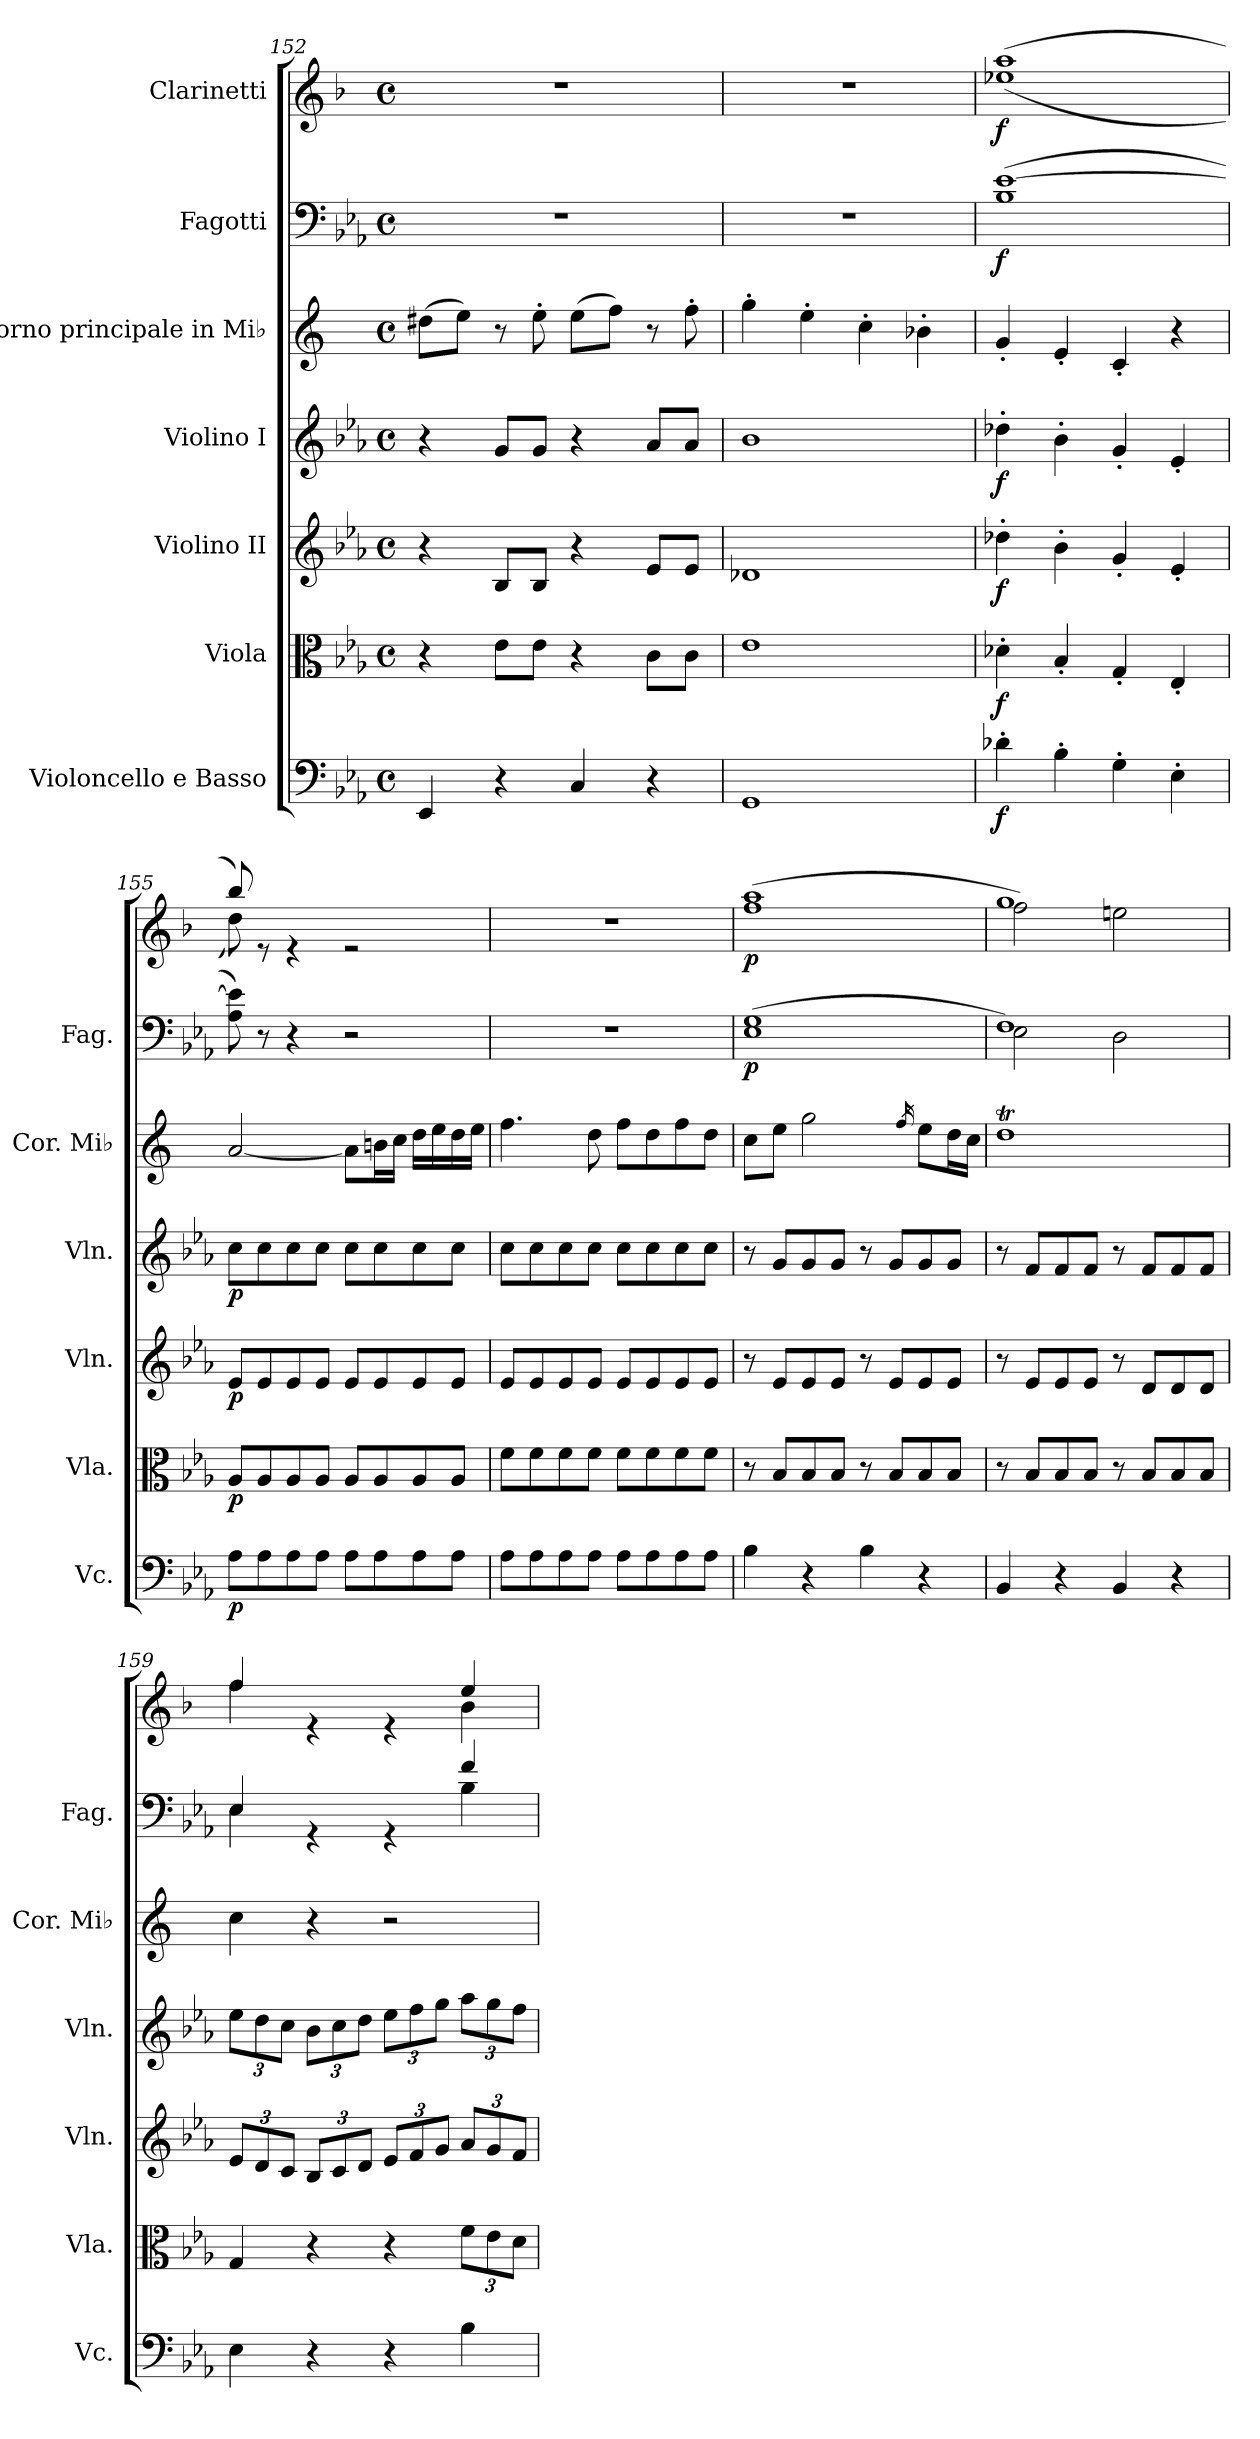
**kern	**dynam	**kern	**dynam	**kern	**dynam	**kern	**dynam	**kern	**kern	**dynam	**kern	**dynam
*part7	*part7	*part6	*part6	*part5	*part5	*part4	*part4	*part3	*part2	*part2	*part1	*part1
*staff7	*staff7	*staff6	*staff6	*staff5	*staff5	*staff4	*staff4	*staff3	*staff2	*staff2	*staff1	*staff1
*I"Violoncello e  Basso	*	*I"Viola	*	*I"Violino II	*	*I"Violino I	*	*I"Corno principale  in Mi♭	*I"Fagotti	*	*I"Clarinetti	*
*I'Vc.	*	*I'Vla.	*	*I'Vln.	*	*I'Vln.	*	*I'Cor. Mi♭	*I'Fag.	*	*	*
*clefF4	*	*clefC3	*	*clefG2	*	*clefG2	*	*clefG2	*clefF4	*	*clefG2	*
*	*	*	*	*	*	*	*	*ITrd5c9	*	*	*ITrd1c2	*
*k[b-e-a-]	*	*k[b-e-a-]	*	*k[b-e-a-]	*	*k[b-e-a-]	*	*k[b-e-a-]	*k[b-e-a-]	*	*k[b-e-a-]	*
*M4/4	*	*M4/4	*	*M4/4	*	*M4/4	*	*M4/4	*M4/4	*	*M4/4	*
*met(c)	*	*met(c)	*	*met(c)	*	*met(c)	*	*met(c)	*met(c)	*	*met(c)	*
=152	=152	=152	=152	=152	=152	=152	=152	=152	=152	=152	=152	=152
4EE-/	.	4r	.	4r	.	4r	.	(8f#X\L	1r	.	1r	.
.	.	.	.	.	.	.	.	8g\J)	.	.	.	.
4r	.	8e-\L	.	8B-/L	.	8g/L	.	8r	.	.	.	.
.	.	8e-\J	.	8B-/J	.	8g/J	.	8g'\	.	.	.	.
4C/	.	4r	.	4r	.	4r	.	(8g\L	.	.	.	.
.	.	.	.	.	.	.	.	8a-\J)	.	.	.	.
4r	.	8c\L	.	8e-/L	.	8a-/L	.	8r	.	.	.	.
.	.	8c\J	.	8e-/J	.	8a-/J	.	8a-'\	.	.	.	.
=153	=153	=153	=153	=153	=153	=153	=153	=153	=153	=153	=153	=153
1GG	.	1e-	.	1d-X	.	1b-	.	4b-'\	1r	.	1r	.
.	.	.	.	.	.	.	.	4g'\	.	.	.	.
.	.	.	.	.	.	.	.	4e-'\	.	.	.	.
.	.	.	.	.	.	.	.	4d-X'\	.	.	.	.
=154	=154	=154	=154	=154	=154	=154	=154	=154	=154	=154	=154	=154
*	*	*	*	*	*	*	*	*	*	*	*^	*
!	!LO:DY:b	!	!LO:DY:b	!	!LO:DY:b	!	!LO:DY:b	!	!	!LO:DY:b	!	!	!LO:DY:b
4d-X'\	f	4d-X'\	f	4dd-X'\	f	4dd-X'\	f	4B-'/	(1B- [1e-	f	(1gg	(1dd-X	f
4B-'\	.	4B-'/	.	4b-'\	.	4b-'\	.	4G'/	.	.	.	.	.
4G'\	.	4G'/	.	4g'/	.	4g'/	.	4E-'/	.	.	.	.	.
4E-'\	.	4E-'/	.	4e-'/	.	4e-'/	.	4r	.	.	.	.	.
=155	=155	=155	=155	=155	=155	=155	=155	=155	=155	=155	=155	=155	=155
!	!LO:DY:b	!	!LO:DY:b	!	!LO:DY:b	!	!LO:DY:b	!	!	!	!	!	!
8A-\L	p	8A-/L	p	8e-/L	p	8cc\L	p	[2c/	8A-\ 8e-\])	.	8aa-/)	8cc\)	.
8A-\	.	8A-/	.	8e-/	.	8cc\	.	.	8r	.	8re	2..ryy	.
8A-\	.	8A-/	.	8e-/	.	8cc\	.	.	4r	.	4re	.	.
8A-\J	.	8A-/J	.	8e-/J	.	8cc\J	.	.	.	.	.	.	.
8A-\L	.	8A-/L	.	8e-/L	.	8cc\L	.	8c\L]	2r	.	2re	.	.
8A-\	.	8A-/	.	8e-/	.	8cc\	.	16dn\L	.	.	.	.	.
.	.	.	.	.	.	.	.	16e-\JJ	.	.	.	.	.
8A-\	.	8A-/	.	8e-/	.	8cc\	.	16f\LL	.	.	.	.	.
.	.	.	.	.	.	.	.	16g\	.	.	.	.	.
8A-\J	.	8A-/J	.	8e-/J	.	8cc\J	.	16f\	.	.	.	.	.
.	.	.	.	.	.	.	.	16g\JJ	.	.	.	.	.
*	*	*	*	*	*	*	*	*	*	*	*v	*v	*
=156	=156	=156	=156	=156	=156	=156	=156	=156	=156	=156	=156	=156
8A-\L	.	8f\L	.	8e-/L	.	8cc\L	.	4.a-\	1r	.	1r	.
8A-\	.	8f\	.	8e-/	.	8cc\	.	.	.	.	.	.
8A-\	.	8f\	.	8e-/	.	8cc\	.	.	.	.	.	.
8A-\J	.	8f\J	.	8e-/J	.	8cc\J	.	8f\	.	.	.	.
8A-\L	.	8f\L	.	8e-/L	.	8cc\L	.	8a-\L	.	.	.	.
8A-\	.	8f\	.	8e-/	.	8cc\	.	8f\	.	.	.	.
8A-\	.	8f\	.	8e-/	.	8cc\	.	8a-\	.	.	.	.
8A-\J	.	8f\J	.	8e-/J	.	8cc\J	.	8f\J	.	.	.	.
=157	=157	=157	=157	=157	=157	=157	=157	=157	=157	=157	=157	=157
!	!	!	!	!	!	!	!	!	!	!LO:DY:b	!	!LO:DY:b
4B-\	.	8r	.	8r	.	8r	.	8e-\L	(1E- 1G	p	(1ee- 1gg	p
.	.	8B-/L	.	8e-/L	.	8g/L	.	8g\J	.	.	.	.
4r	.	8B-/	.	8e-/	.	8g/	.	2b-\	.	.	.	.
.	.	8B-/J	.	8e-/J	.	8g/J	.	.	.	.	.	.
4B-\	.	8r	.	8r	.	8r	.	.	.	.	.	.
.	.	8B-/L	.	8e-/L	.	8g/L	.	.	.	.	.	.
.	.	.	.	.	.	.	.	16qa-/	.	.	.	.
4r	.	8B-/	.	8e-/	.	8g/	.	8g\L	.	.	.	.
.	.	8B-/J	.	8e-/J	.	8g/J	.	16f\L	.	.	.	.
.	.	.	.	.	.	.	.	16e-\JJ	.	.	.	.
!!LO:LB:g=z
=158	=158	=158	=158	=158	=158	=158	=158	=158	=158	=158	=158	=158
*	*	*	*	*	*	*	*	*	*^	*	*^	*
4BB-/	.	8r	.	8r	.	8r	.	1fT	1F)	2E-\	.	1ff	2ee-\)	.
.	.	8B-/L	.	8e-/L	.	8f/L	.	.	.	.	.	.	.	.
4r	.	8B-/	.	8e-/	.	8f/	.	.	.	.	.	.	.	.
.	.	8B-/J	.	8e-/J	.	8f/J	.	.	.	.	.	.	.	.
4BB-/	.	8r	.	8r	.	8r	.	.	.	2D\	.	.	2ddn\	.
.	.	8B-/L	.	8d/L	.	8f/L	.	.	.	.	.	.	.	.
4r	.	8B-/	.	8d/	.	8f/	.	.	.	.	.	.	.	.
.	.	8B-/J	.	8d/J	.	8f/J	.	.	.	.	.	.	.	.
=159	=159	=159	=159	=159	=159	=159	=159	=159	=159	=159	=159	=159	=159	=159
*	*	*	*	*Xbrackettup	*	*Xbrackettup	*	*	*	*	*	*	*	*
4E-\	.	4G/	.	12e-/L	.	12ee-\L	.	4e-\	4E-/	4E-\	.	4ee-/	4ee-\	.
.	.	.	.	12d/	.	12dd\	.	.	.	.	.	.	.	.
.	.	.	.	12c/J	.	12cc\J	.	.	.	.	.	.	.	.
4r	.	4r	.	12B-/L	.	12b-\L	.	4r	4rGG	2ryy	.	4re	2ryy	.
.	.	.	.	12c/	.	12cc\	.	.	.	.	.	.	.	.
.	.	.	.	12d/J	.	12dd\J	.	.	.	.	.	.	.	.
4r	.	4r	.	12e-/L	.	12ee-\L	.	2r	4rGG	.	.	4re	.	.
.	.	.	.	12f/	.	12ff\	.	.	.	.	.	.	.	.
.	.	.	.	12g/J	.	12gg\J	.	.	.	.	.	.	.	.
*	*	*Xbrackettup	*	*	*	*	*	*	*	*	*	*	*	*
4B-\	.	12f\L	.	12a-/L	.	12aa-\L	.	.	4f/	4B-\	.	4dd/	4a-\	.
.	.	12e-\	.	12g/	.	12gg\	.	.	.	.	.	.	.	.
.	.	12d\J	.	12f/J	.	12ff\J	.	.	.	.	.	.	.	.
*	*	*	*	*	*	*	*	*	*v	*v	*	*	*	*
*	*	*	*	*	*	*	*	*	*	*	*v	*v	*
=	=	=	=	=	=	=	=	=	=	=	=	=
*-	*-	*-	*-	*-	*-	*-	*-	*-	*-	*-	*-	*-
